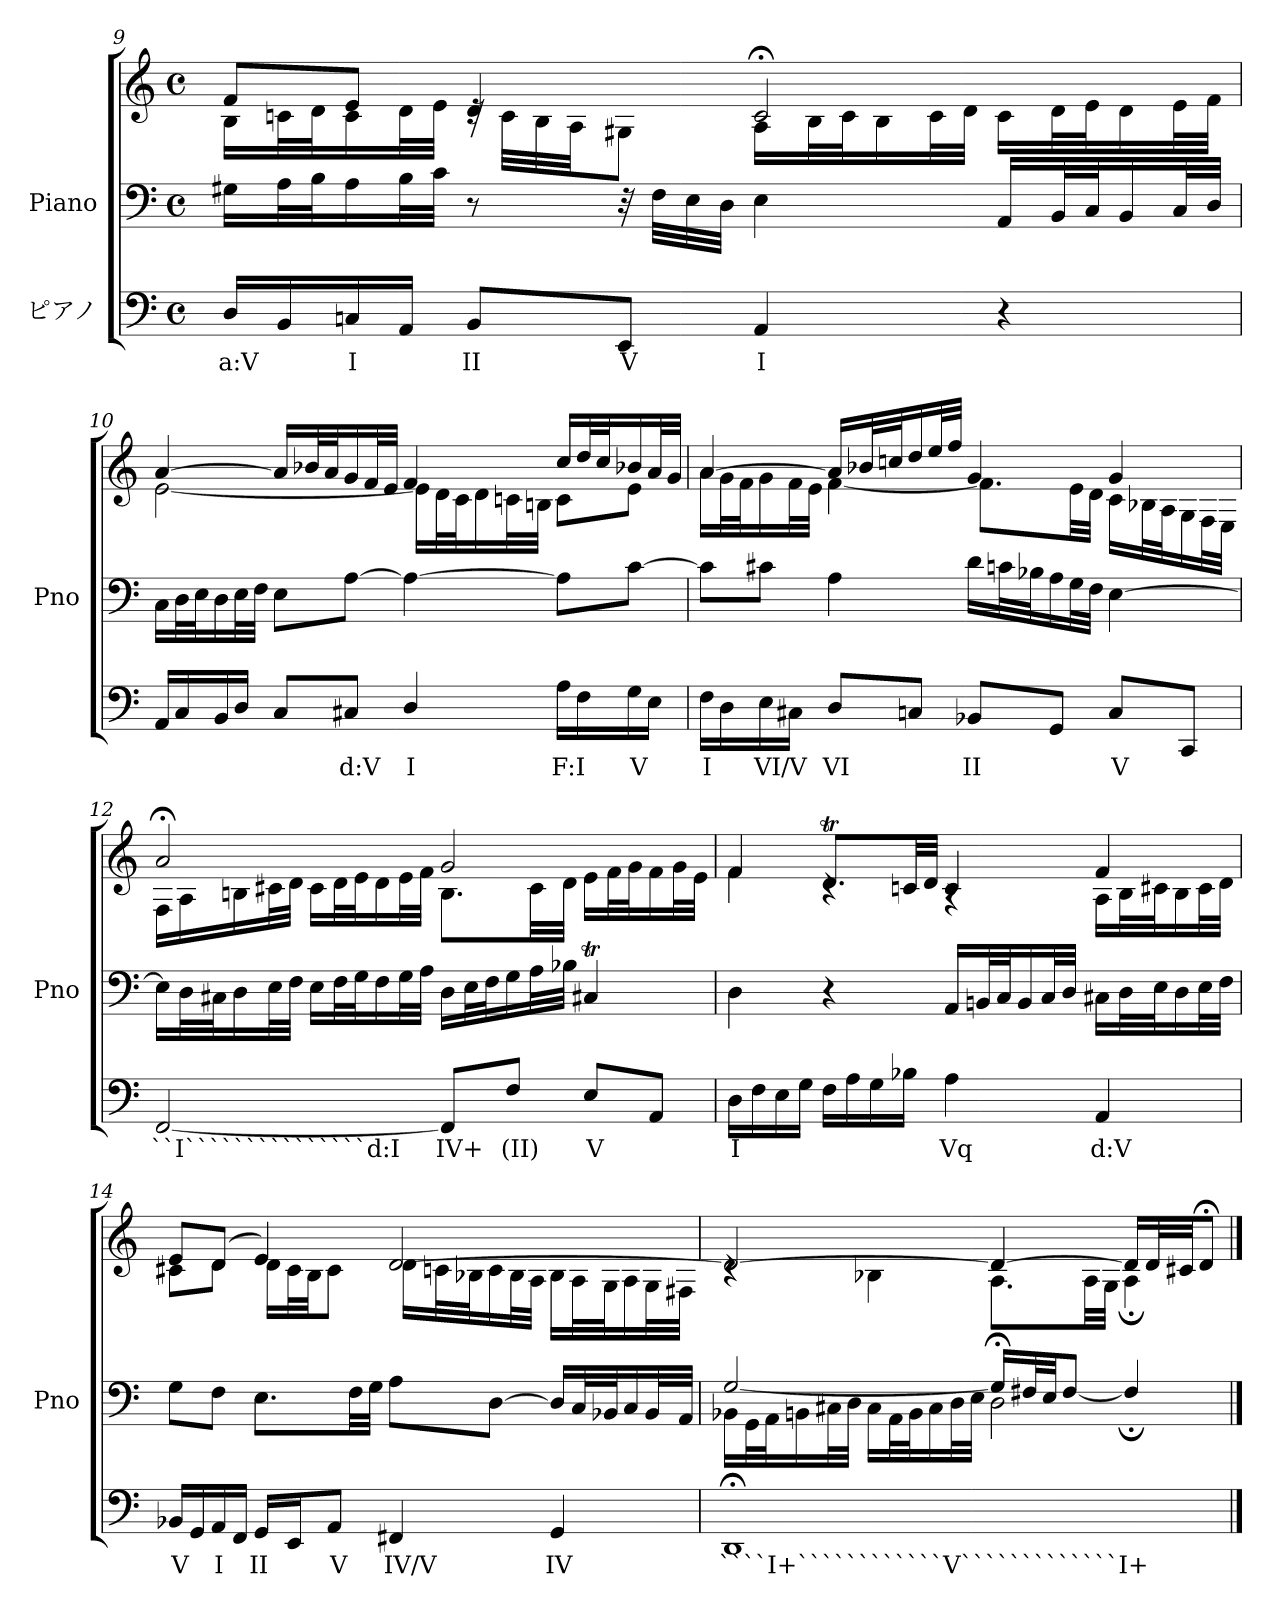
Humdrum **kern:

**kern	**text	**kern	**kern
*part2	*part2	*part1	*part1
*staff3	*staff3	*staff2	*staff1
*I"ピアノ	*	*I"Piano	*
*	*	*I'Pno	*
*clefF4	*	*clefF4	*clefG2
*k[]	*	*k[]	*k[]
*C:	*	*C:	*C:
*M4/4	*	*M4/4	*M4/4
*met(c)	*	*met(c)	*met(c)
=9	=9	=9	=9
!	!LO:LY:b	!	!
*	*	*	*^
16D/LL	a:V	16G#X\LL	8f/L	16B\LL
16BB/	.	32A\L	.	32cn\L
.	.	32B\J	.	32d\J
!	!LO:LY:b	!	!	!
16Cn/	I	16A\	8e/J	16c\
16AA/JJ	.	32B\L	.	32d\L
.	.	32c\JJJ	.	32e\JJJ
!	!LO:LY:b	!	!	!
8BB/L	II	8r	4d/	32rc
.	.	.	.	32c\LLL
.	.	.	.	32B\
.	.	.	.	32A\JJ
!	!LO:LY:b	!	!	!
8EE/J	V	32r	.	8G#X\J
.	.	32F\LLL	.	.
.	.	32E\	.	.
.	.	32D\JJJ	.	.
!	!LO:LY:b	!	!	!
4AA/	I	4E\	2c;</	16A\LL
.	.	.	.	32B\L
.	.	.	.	32c\J
.	.	.	.	16B\
.	.	.	.	32c\L
.	.	.	.	32d\JJJ
4r	.	16AA/LL	.	16c\LL
.	.	32BB/L	.	32d\L
.	.	32C/J	.	32e\J
.	.	16BB/	.	16d\
.	.	32C/L	.	32e\L
.	.	32D/JJJ	.	32f\JJJ
!!LO:PB:g=z	!!
=10	=10	=10	=10	=10
16AA/LL	.	16C\LL	[>4a/	[<2e\
16C/	.	32D\L	.	.
.	.	32E\J	.	.
16BB/	.	16D\	.	.
16D/JJ	.	32E\L	.	.
.	.	32F\JJJ	.	.
8C/L	.	8E\L	16a/LL]	.
.	.	.	32b-X/L	.
.	.	.	32a/J	.
!	!LO:LY:b	!	!	!
8C#X/J	d:V	[8A\J	16g/	.
.	.	.	32f/L	.
.	.	.	32e/JJJ	.
!	!LO:LY:b	!	!	!
4D/	I	4A\_	4f/	16e\LL]
.	.	.	.	32d\L
.	.	.	.	32c\J
.	.	.	.	16d\
.	.	.	.	32cn\L
.	.	.	.	32Bn\JJJ
!	!LO:LY:b	!	!	!
16A\LL	F:I	8A\L]	16cc/LL	8c\L
16F\	.	.	32dd/L	.
.	.	.	32cc/J	.
!	!LO:LY:b	!	!	!
16G\	V	[8c\J	16b-X/	8e\J
16E\JJ	.	.	32a/L	.
.	.	.	32g/JJJ	.
=11	=11	=11	=11	=11
!	!LO:LY:b	!	!	!
16F\LL	I	8c\L]	[>4a/	16a\LL
16D\	.	.	.	32g\L
.	.	.	.	32f\J
!	!LO:LY:b	!	!	!
16E\	VI/V	8c#X\J	.	16g\
16C#X\JJ	.	.	.	32f\L
.	.	.	.	32e\JJJ
!	!LO:LY:b	!	!	!
8D/L	VI	4A\	16a/LL]	[<4f\
.	.	.	32b-X/L	.
.	.	.	32ccn/J	.
8Cn/J	.	.	16dd/	.
.	.	.	32ee/L	.
.	.	.	32ff/JJJ	.
!	!LO:LY:b	!	!	!
8BB-X/L	II	16d\LL	4g/	8.f\L]
.	.	32cn\L	.	.
.	.	32B-X\J	.	.
8GG/J	.	16A\	.	.
.	.	32G\L	.	32e\LL
.	.	32F\JJJ	.	32d\JJJ
!	!LO:LY:b	!	!	!
8C/L	V	[4E\	4g/	16c\LL
.	.	.	.	32B-X\L
.	.	.	.	32A\J
8CC/J	.	.	.	16G\
.	.	.	.	32F\L
.	.	.	.	32E\JJJ
=12	=12	=12	=12	=12
!	!LO:LY:b	!	!	!
[2FF/	``I```````````````d:I	16E\LL]	2a;</	16F\LL
.	.	32D\L	.	16A\
.	.	32C#X\J	.	.
.	.	16D\	.	16Bn\
.	.	32E\L	.	32c#X\L
.	.	32F\JJJ	.	32d\JJJ
.	.	16E\LL	.	16c#\LL
.	.	32F\L	.	32d\L
.	.	32G\J	.	32e\J
.	.	16F\	.	16d\
.	.	32G\L	.	32e\L
.	.	32A\JJJ	.	32f\JJJ
!	!LO:LY:b	!	!	!
8FF/L]	IV+	16D\LL	2g/	8.B\L
.	.	32E\L	.	.
.	.	32F\J	.	.
!	!LO:LY:b	!	!	!
8F/J	(II)	16G\	.	.
.	.	32A\L	.	32c#\LL
.	.	32B-X\JJJ	.	32d\JJJ
!	!LO:LY:b	!	!	!
8E/L	V	4C#Xt/	.	16e\LL
.	.	.	.	32f\L
.	.	.	.	32g\J
8AA/J	.	.	.	16f\
.	.	.	.	32g\L
.	.	.	.	32e\JJJ
!!LO:LB:g=z	!!
=13	=13	=13	=13	=13
!	!LO:LY:b	!	!	!
16D\LL	I	4D\	4f/	4f\
16F\	.	.	.	.
16E\	.	.	.	.
16G\JJ	.	.	.	.
16F\LL	.	4r	8.dT/L	4rc
16A\	.	.	.	.
16G\	.	.	.	.
16B-X\JJ	.	.	32cn/LL	.
.	.	.	32d/JJJ	.
!	!LO:LY:b	!	!	!
4A\	Vq	16AA/LL	4c/	4rA
.	.	32BBn/L	.	.
.	.	32C/J	.	.
.	.	16BB/	.	.
.	.	32C/L	.	.
.	.	32D/JJJ	.	.
!	!LO:LY:b	!	!	!
4AA/	d:V	16C#X\LL	4f/	16A\LL
.	.	32D\L	.	32B\L
.	.	32E\J	.	32c#X\J
.	.	16D\	.	16B\
.	.	32E\L	.	32c#\L
.	.	32F\JJJ	.	32d\JJJ
=14	=14	=14	=14	=14
!	!LO:LY:b	!	!	!
16BB-X/LL	V	8G\L	8e/L	8c#X\L
16GG/	.	.	.	.
!	!LO:LY:b	!	!	!
16AA/	I	8F\J	(<8d/J	8d\J
16FF/JJ	.	.	.	.
!	!LO:LY:b	!	!	!
16GG/LL	II	8.E\L	4e/)	16d\LL
16EE/J	.	.	.	32c#\L
.	.	.	.	32B\JJ
!	!LO:LY:b	!	!	!
8AA/J	V	.	.	8c#\J
.	.	32F\LL	.	.
.	.	32G\JJJ	.	.
!	!LO:LY:b	!	!	!
4FF#X/	IV/V	8A\L	[>2d/	16d\LL
.	.	.	.	32cn\L
.	.	.	.	32B-X\J
.	.	[8D\J	.	16c\
.	.	.	.	32B-\L
.	.	.	.	32A\JJJ
!	!LO:LY:b	!	!	!
4GG/	IV	16D/LL]	.	16B-\LL
.	.	32C/L	.	32A\L
.	.	32BB-X/J	.	32G\J
.	.	16C/	.	16A\
.	.	32BB-/L	.	32G\L
.	.	32AA/JJJ	.	32F#X\JJJ
=15	=15	=15	=15	=15
!	!LO:LY:b	!	!	!
*	*	*^	*	*
1DD;	````I+````````````V`````````````I+	16BB-X\LL	[>2G/	2d/_	4rc
.	.	32GG\L	.	.	.
.	.	32AA\J	.	.	.
.	.	16BBn\	.	.	.
.	.	32C#X\L	.	.	.
.	.	32D\JJJ	.	.	.
.	.	16C#\LL	.	.	4B-X\
.	.	32AA\L	.	.	.
.	.	32BB\J	.	.	.
.	.	16C#\	.	.	.
.	.	32D\L	.	.	.
.	.	32E\JJJ	.	.	.
.	.	2D;\	16G/LL]	4d/_	8.A\L
.	.	.	32F#X/L	.	.
.	.	.	32E/JJ	.	.
.	.	.	[>8F#/J	.	.
.	.	.	.	.	32A\LL
.	.	.	.	.	32G\JJJ
.	.	.	4F#;</]	16d/LL]	4A;\
.	.	.	.	32d/L	.
.	.	.	.	32c#X/JJ	.
.	.	.	.	8d;</J	.
*	*	*v	*v	*	*
*	*	*	*v	*v
==	==	==	==
*-	*-	*-	*-
